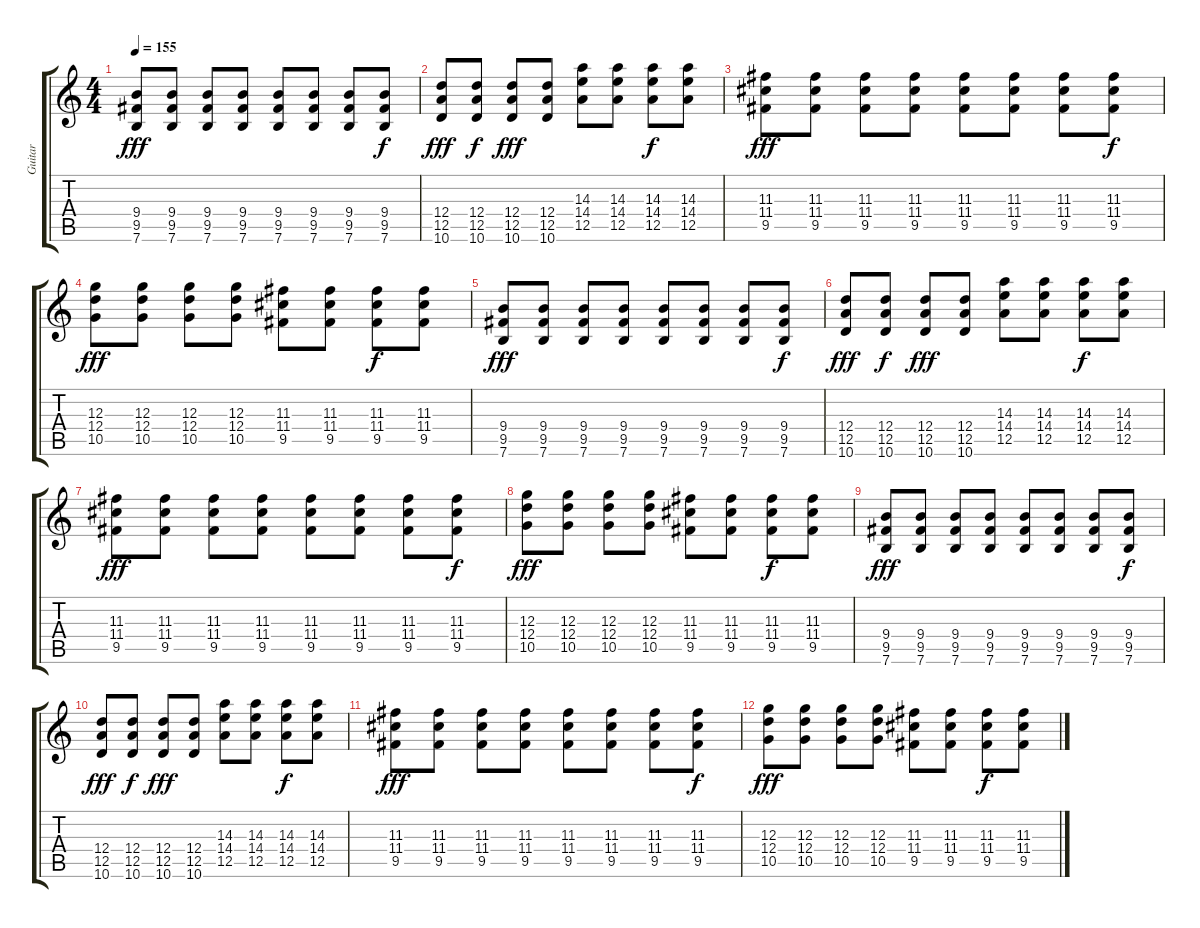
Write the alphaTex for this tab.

\track ("Guitar" "Guitar") {instrument distortionguitar}
\staff {score tabs}
\tuning (E4 B3 G3 D3 A2 E2) {hide}
\ts (4 4)
\tempo 155
\clef g2
\ks c
(9.4 9.5 7.6).8{dy fff volume 5} (9.4 9.5 7.6).8 (9.4 9.5 7.6).8 (9.4 9.5 7.6).8 (9.4 9.5 7.6).8 (9.4 9.5 7.6).8 (9.4 9.5 7.6).8 (9.4 9.5 7.6).8{dy f} |
(12.4 12.5 10.6).8{dy fff} (12.4 12.5 10.6).8{dy f} (12.4 12.5 10.6).8{dy fff} (12.4 12.5 10.6).8 (14.3 14.4 12.5).8 (14.3 14.4 12.5).8 (14.3 14.4 12.5).8{dy f} (14.3 14.4 12.5).8 |
(11.3 11.4 9.5).8{dy fff} (11.3 11.4 9.5).8 (11.3 11.4 9.5).8 (11.3 11.4 9.5).8 (11.3 11.4 9.5).8 (11.3 11.4 9.5).8 (11.3 11.4 9.5).8 (11.3 11.4 9.5).8{dy f} |
(12.3 12.4 10.5).8{dy fff} (12.3 12.4 10.5).8 (12.3 12.4 10.5).8 (12.3 12.4 10.5).8 (11.3 11.4 9.5).8 (11.3 11.4 9.5).8 (11.3 11.4 9.5).8{dy f} (11.3 11.4 9.5).8 |
(9.4 9.5 7.6).8{dy fff volume 3} (9.4 9.5 7.6).8 (9.4 9.5 7.6).8 (9.4 9.5 7.6).8 (9.4 9.5 7.6).8 (9.4 9.5 7.6).8 (9.4 9.5 7.6).8 (9.4 9.5 7.6).8{dy f} |
(12.4 12.5 10.6).8{dy fff} (12.4 12.5 10.6).8{dy f} (12.4 12.5 10.6).8{dy fff} (12.4 12.5 10.6).8 (14.3 14.4 12.5).8 (14.3 14.4 12.5).8 (14.3 14.4 12.5).8{dy f} (14.3 14.4 12.5).8 |
(11.3 11.4 9.5).8{dy fff} (11.3 11.4 9.5).8 (11.3 11.4 9.5).8 (11.3 11.4 9.5).8 (11.3 11.4 9.5).8 (11.3 11.4 9.5).8 (11.3 11.4 9.5).8 (11.3 11.4 9.5).8{dy f} |
(12.3 12.4 10.5).8{dy fff} (12.3 12.4 10.5).8 (12.3 12.4 10.5).8 (12.3 12.4 10.5).8 (11.3 11.4 9.5).8 (11.3 11.4 9.5).8 (11.3 11.4 9.5).8{dy f} (11.3 11.4 9.5).8 |
(9.4 9.5 7.6).8{dy fff volume 0} (9.4 9.5 7.6).8 (9.4 9.5 7.6).8 (9.4 9.5 7.6).8 (9.4 9.5 7.6).8 (9.4 9.5 7.6).8 (9.4 9.5 7.6).8 (9.4 9.5 7.6).8{dy f} |
(12.4 12.5 10.6).8{dy fff} (12.4 12.5 10.6).8{dy f} (12.4 12.5 10.6).8{dy fff} (12.4 12.5 10.6).8 (14.3 14.4 12.5).8 (14.3 14.4 12.5).8 (14.3 14.4 12.5).8{dy f} (14.3 14.4 12.5).8 |
(11.3 11.4 9.5).8{dy fff} (11.3 11.4 9.5).8 (11.3 11.4 9.5).8 (11.3 11.4 9.5).8 (11.3 11.4 9.5).8 (11.3 11.4 9.5).8 (11.3 11.4 9.5).8 (11.3 11.4 9.5).8{dy f} |
(12.3 12.4 10.5).8{dy fff} (12.3 12.4 10.5).8 (12.3 12.4 10.5).8 (12.3 12.4 10.5).8 (11.3 11.4 9.5).8 (11.3 11.4 9.5).8 (11.3 11.4 9.5).8{dy f} (11.3 11.4 9.5).8
